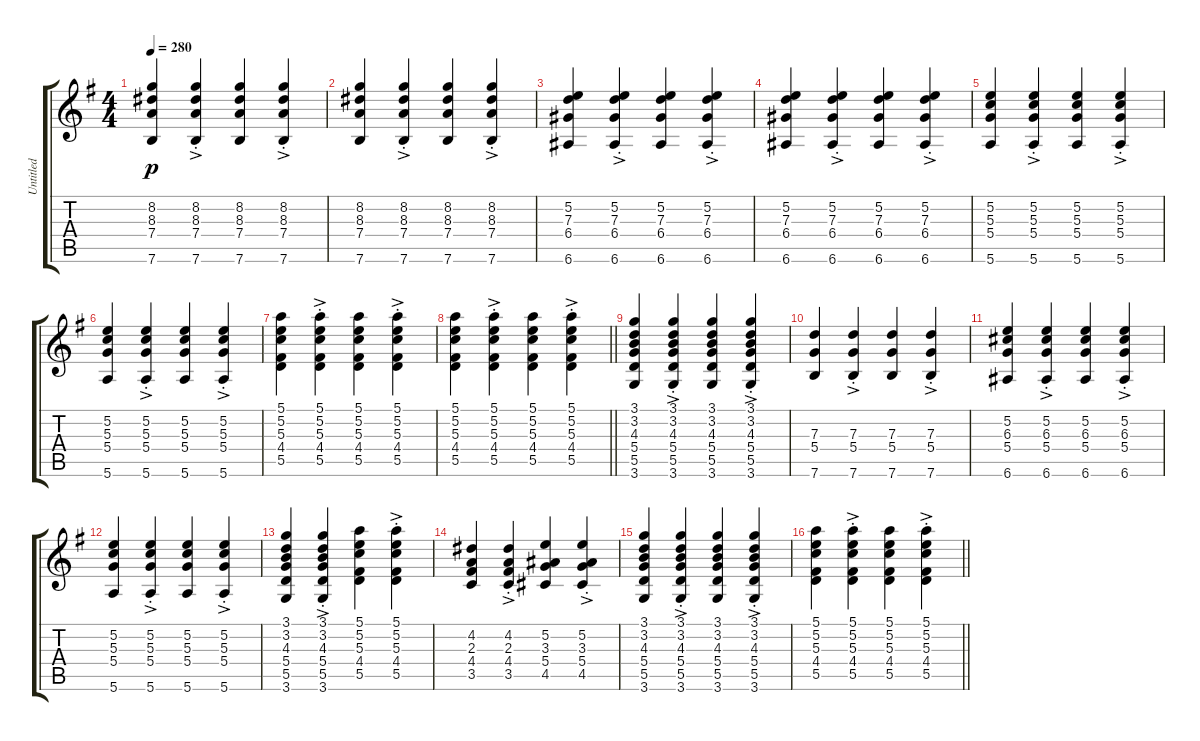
\track ("Untitled" "Untitled") {instrument acousticguitarnylon}
\staff {score tabs}
\tuning (E4 B3 G3 D3 A2 E2) {hide}
\ts (4 4)
\tempo 280
\clef g2
\ks g
(8.2 8.3 7.4 7.6).4{dy p} (8.2{ac st} 8.3{ac st} 7.4{ac st} 7.6{ac st}).4 (8.2 8.3 7.4 7.6).4 (8.2{ac st} 8.3{ac st} 7.4{ac st} 7.6{ac st}).4 |
(8.2 8.3 7.4 7.6).4 (8.2{ac st} 8.3{ac st} 7.4{ac st} 7.6{ac st}).4 (8.2 8.3 7.4 7.6).4 (8.2{ac st} 8.3{ac st} 7.4{ac st} 7.6{ac st}).4 |
(5.2 7.3 6.4 6.6).4 (5.2{ac st} 7.3{ac st} 6.4{ac st} 6.6{ac st}).4 (5.2 7.3 6.4 6.6).4 (5.2{ac st} 7.3{ac st} 6.4{ac st} 6.6{ac st}).4 |
(5.2 7.3 6.4 6.6).4 (5.2{ac st} 7.3{ac st} 6.4{ac st} 6.6{ac st}).4 (5.2 7.3 6.4 6.6).4 (5.2{ac st} 7.3{ac st} 6.4{ac st} 6.6{ac st}).4 |
(5.2 5.3 5.4 5.6).4 (5.2{ac st} 5.3{ac st} 5.4{ac st} 5.6{ac st}).4 (5.2 5.3 5.4 5.6).4 (5.2{ac st} 5.3{ac st} 5.4{ac st} 5.6{ac st}).4 |
(5.2 5.3 5.4 5.6).4 (5.2{ac st} 5.3{ac st} 5.4{ac st} 5.6{ac st}).4 (5.2 5.3 5.4 5.6).4 (5.2{ac st} 5.3{ac st} 5.4{ac st} 5.6{ac st}).4 |
(5.1 5.2 5.3 4.4 5.5).4 (5.1{ac st} 5.2{ac st} 5.3{ac st} 4.4{ac st} 5.5{ac st}).4 (5.1 5.2 5.3 4.4 5.5).4 (5.1{ac st} 5.2{ac st} 5.3{ac st} 4.4{ac st} 5.5{ac st}).4 |
\barLineRight lightlight
(5.1 5.2 5.3 4.4 5.5).4 (5.1{ac st} 5.2{ac st} 5.3{ac st} 4.4{ac st} 5.5{ac st}).4 (5.1 5.2 5.3 4.4 5.5).4 (5.1{ac st} 5.2{ac st} 5.3{ac st} 4.4{ac st} 5.5{ac st}).4 |
(3.1 3.2 4.3 5.4 5.5 3.6).4 (3.1{ac st} 3.2{ac st} 4.3{ac st} 5.4{ac st} 5.5{ac st} 3.6{ac st}).4 (3.1 3.2 4.3 5.4 5.5 3.6).4 (3.1{ac st} 3.2{ac st} 4.3{ac st} 5.4{ac st} 5.5{ac st} 3.6{ac st}).4 |
(7.3 5.4 7.6).4 (7.3{ac st} 5.4{ac st} 7.6{ac st}).4 (7.3 5.4 7.6).4 (7.3{ac st} 5.4{ac st} 7.6{ac st}).4 |
(5.2 6.3 5.4 6.6).4 (5.2{ac st} 6.3{ac st} 5.4{ac st} 6.6{ac st}).4 (5.2 6.3 5.4 6.6).4 (5.2{ac st} 6.3{ac st} 5.4{ac st} 6.6{ac st}).4 |
(5.2 5.3 5.4 5.6).4 (5.2{ac st} 5.3{ac st} 5.4{ac st} 5.6{ac st}).4 (5.2 5.3 5.4 5.6).4 (5.2{ac st} 5.3{ac st} 5.4{ac st} 5.6{ac st}).4 |
(3.1 3.2 4.3 5.4 5.5 3.6).4 (3.1{ac st} 3.2{ac st} 4.3{ac st} 5.4{ac st} 5.5{ac st} 3.6{ac st}).4 (5.1 5.2 5.3 4.4 5.5).4 (5.1{ac st} 5.2{ac st} 5.3{ac st} 4.4{ac st} 5.5{ac st}).4 |
(4.2 2.3 4.4 3.5).4 (4.2{ac st} 2.3{ac st} 4.4{ac st} 3.5{ac st}).4 (5.2 3.3 5.4 4.5).4 (5.2{ac st} 3.3{ac st} 5.4{ac st} 4.5{ac st}).4 |
(3.1 3.2 4.3 5.4 5.5 3.6).4 (3.1{ac st} 3.2{ac st} 4.3{ac st} 5.4{ac st} 5.5{ac st} 3.6{ac st}).4 (3.1 3.2 4.3 5.4 5.5 3.6).4 (3.1{ac st} 3.2{ac st} 4.3{ac st} 5.4{ac st} 5.5{ac st} 3.6{ac st}).4 |
\barLineRight lightlight
(5.1 5.2 5.3 4.4 5.5).4 (5.1{ac st} 5.2{ac st} 5.3{ac st} 4.4{ac st} 5.5{ac st}).4 (5.1 5.2 5.3 4.4 5.5).4 (5.1{ac st} 5.2{ac st} 5.3{ac st} 4.4{ac st} 5.5{ac st}).4
